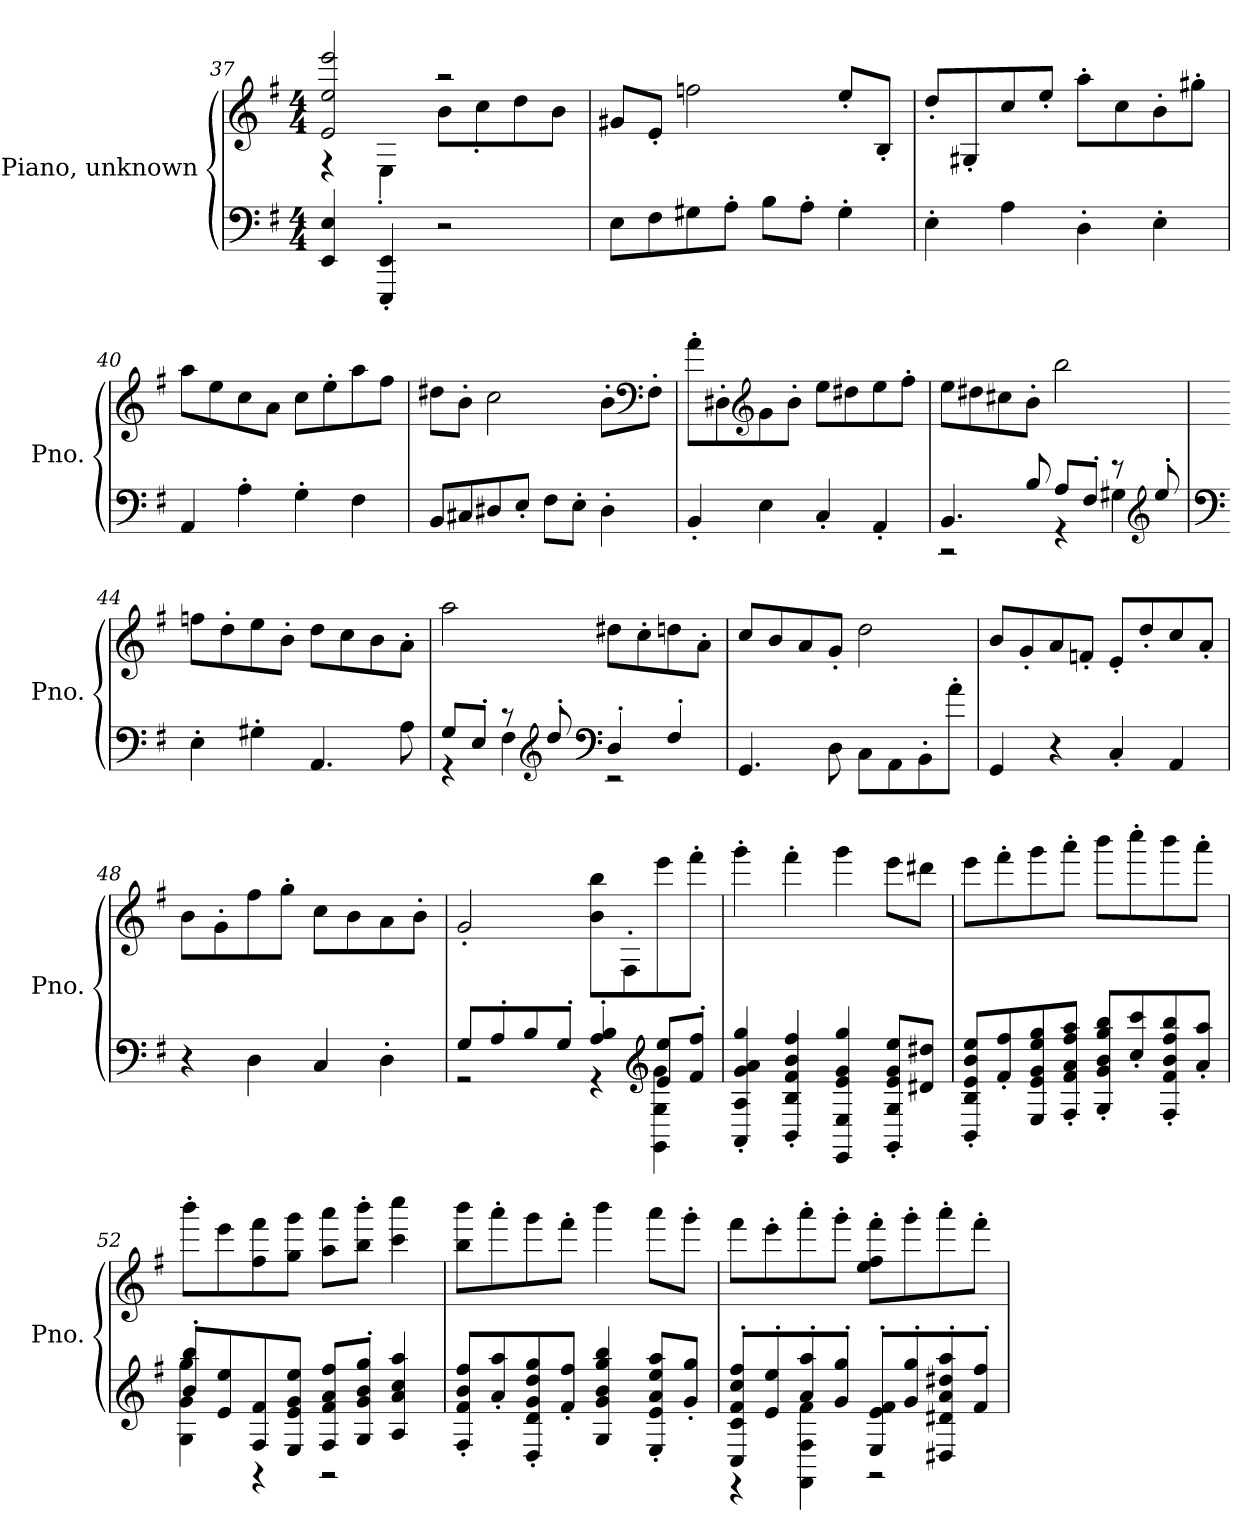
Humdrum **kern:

**kern	**kern
*part1	*part1
*staff2	*staff1
*I"Piano, unknown	*
*I'Pno.	*
!!LO:LB:g=z
*clefF4	*clefG2
*k[f#]	*k[f#]
*M4/4	*M4/4
=37	=37
*	*^
4EE/ 4E/	2e/ 2ee/ 2eee/	4r
4EEE/' 4EE/'	.	4E'\
2r	2r	8b\L
.	.	8cc'\
.	.	8dd\
.	.	8b\J
*	*v	*v
=38	=38
8E\L	8g#X/L
8F#\	8e'/J
8G#X\	2ffn\
8A'\J	.
8B\L	.
8A'\J	.
4G#'\	8ee'/L
.	8B'/J
=39	=39
4E'\	8dd'/L
.	8G#X'/
4A\	8cc/
.	8ee'/J
4D'\	8aa'\L
.	8cc\
4E'\	8b'\
.	8gg#X'\J
=40	=40
4AA/	8aa\L
.	8ee\
4A'\	8cc\
.	8a\J
4G'\	8cc\L
.	8ee'\
4F#\	8aa\
.	8ff#\J
!!LO:LB:g=z
=41	=41
8BB/L	8dd#X\L
8C#X/	8b'\J
8D#X/	2cc\
8E'/J	.
8F#\L	.
8E'\J	.
4D#'\	8b'\L
*	*clefF4
.	8F#'\J
=42	=42
4BB'/	8a'\L
.	8D#X'\
*	*clefG2
4E\	8g\
.	8b'\J
4C'/	8ee\L
.	8dd#X\
4AA'/	8ee\
.	8ff#'\J
=43	=43
*^	*
4.BB/	2r	8ee\L
.	.	8dd#X\
.	.	8cc#X\
8B/	.	8b'\J
8A/L	4r	2bb\
8F#'/J	.	.
8r	4G#X\	.
*clefG2	*	*
8ee'/	.	.
*v	*v	*
!!LO:PB:g=z
=44	=44
*clefF4	*
4E'\	8ffn\L
.	8dd'\
4G#X'\	8ee\
.	8b'\J
4.AA/	8dd\L
.	8cc\
.	8b\
8A\	8a'\J
=45	=45
*^	*
8G/L	4r	2aa\
8E'/J	.	.
8r	4F#\	.
*clefG2	*	*
8dd'/	.	.
*clefF4	*	*
4D'/	2r	8dd#X\L
.	.	8cc'\
4F#'/	.	8ddn\
.	.	8a'\J
*v	*v	*
=46	=46
4.GG/	8cc/L
.	8b/
.	8a/
8D\	8g'/J
8C\L	2dd\
8AA\	.
8BB'\	.
8a'\J	.
=47	=47
4GG/	8b/L
.	8g'/
4r	8a/
.	8fn'/J
4C'/	8e'/L
.	8dd'/
4AA/	8cc/
.	8a'/J
!!LO:LB:g=z
=48	=48
4r	8b\L
.	8g'\
4D\	8ff#\
.	8gg'\J
4C/	8cc\L
.	8b\
4D'\	8a\
.	8b'\J
=49	=49
*^	*
8G/L	2r	2g'/
8A'/	.	.
8B/	.	.
8G'/J	.	.
4A/' 4B/'	4r	8b\ 8bb\L
.	.	8F#'\
*clefG2	*	*
8e/ 8ee/L	4GG\ 4G\ 4g\	8eee\
8f#/' 8ff#/'J	.	8fff#'\J
*v	*v	*
=50	=50
4AA/' 4A/' 4g/' 4a/' 4gg/'	4ggg'\
4BB/' 4B/' 4f#/' 4b/' 4ff#/'	4fff#'\
4EE/ 4E/ 4e/ 4g/ 4gg/	4ggg\
8GG/' 8G/' 8e/' 8g/' 8ee/'L	8eee\L
8d#X/ 8dd#X/J	8ddd#X\J
=51	=51
8BB/' 8B/' 8e/' 8b/' 8ee/'L	8eee\L
8f#/' 8ff#/'	8fff#'\
8E/ 8e/ 8g/ 8ee/ 8gg/	8ggg\
8F#/' 8f#/' 8a/' 8ff#/' 8aa/'J	8aaa'\J
8G/' 8g/' 8b/' 8gg/' 8bb/'L	8bbb\L
8cc/' 8ccc/'	8cccc'\
8F#/' 8f#/' 8b/' 8ff#/' 8bb/'	8bbb\
8a/' 8aa/'J	8aaa'\J
!!LO:LB:g=z
=52	=52
*^	*
8b/' 8bb/'L	4G\ 4g\ 4gg\	8bbb'\L
8e/ 8ee/	.	8eee\
8F#/ 8f#/	4r	8ff#\ 8fff#\
8E/ 8e/ 8g/ 8ee/J	.	8gg\ 8ggg\J
8F#/ 8f#/ 8a/ 8ff#/L	2r	8aa\ 8aaa\L
8G/' 8g/' 8b/' 8gg/'J	.	8bb\' 8bbb\'J
4A/ 4a/ 4cc/ 4aa/	.	4ccc\ 4cccc\
*v	*v	*
=53	=53
8F#/' 8f#/' 8b/' 8ff#/'L	8bb\ 8bbb\L
8a/' 8aa/'	8aaa'\
8D/' 8d/' 8g/' 8dd/' 8gg/'	8ggg\
8f#/' 8ff#/'J	8fff#'\J
4G/ 4g/ 4b/ 4gg/ 4bb/	4bbb\
8E/' 8e/' 8a/' 8ee/' 8aa/'L	8aaa\L
8g/' 8gg/'J	8ggg'\J
=54	=54
*^	*
8C/' 8c/' 8f#/' 8cc/' 8ff#/'L	4r	8fff#\L
8e/' 8ee/'	.	8eee'\
8a/' 8aa/'	4FF#\ 4F#\ 4f#\	8aaa'\
8g/' 8gg/'J	.	8ggg'\J
8E/' 8e/' 8f#/'L	2r	8ee\' 8ff#\' 8fff#\'L
8g/' 8gg/'	.	8ggg'\
8D#X/' 8d#X/' 8a/' 8dd#X/' 8aa/'	.	8aaa'\
8f#/' 8ff#/'J	.	8fff#'\J
*v	*v	*
=	=
*-	*-
